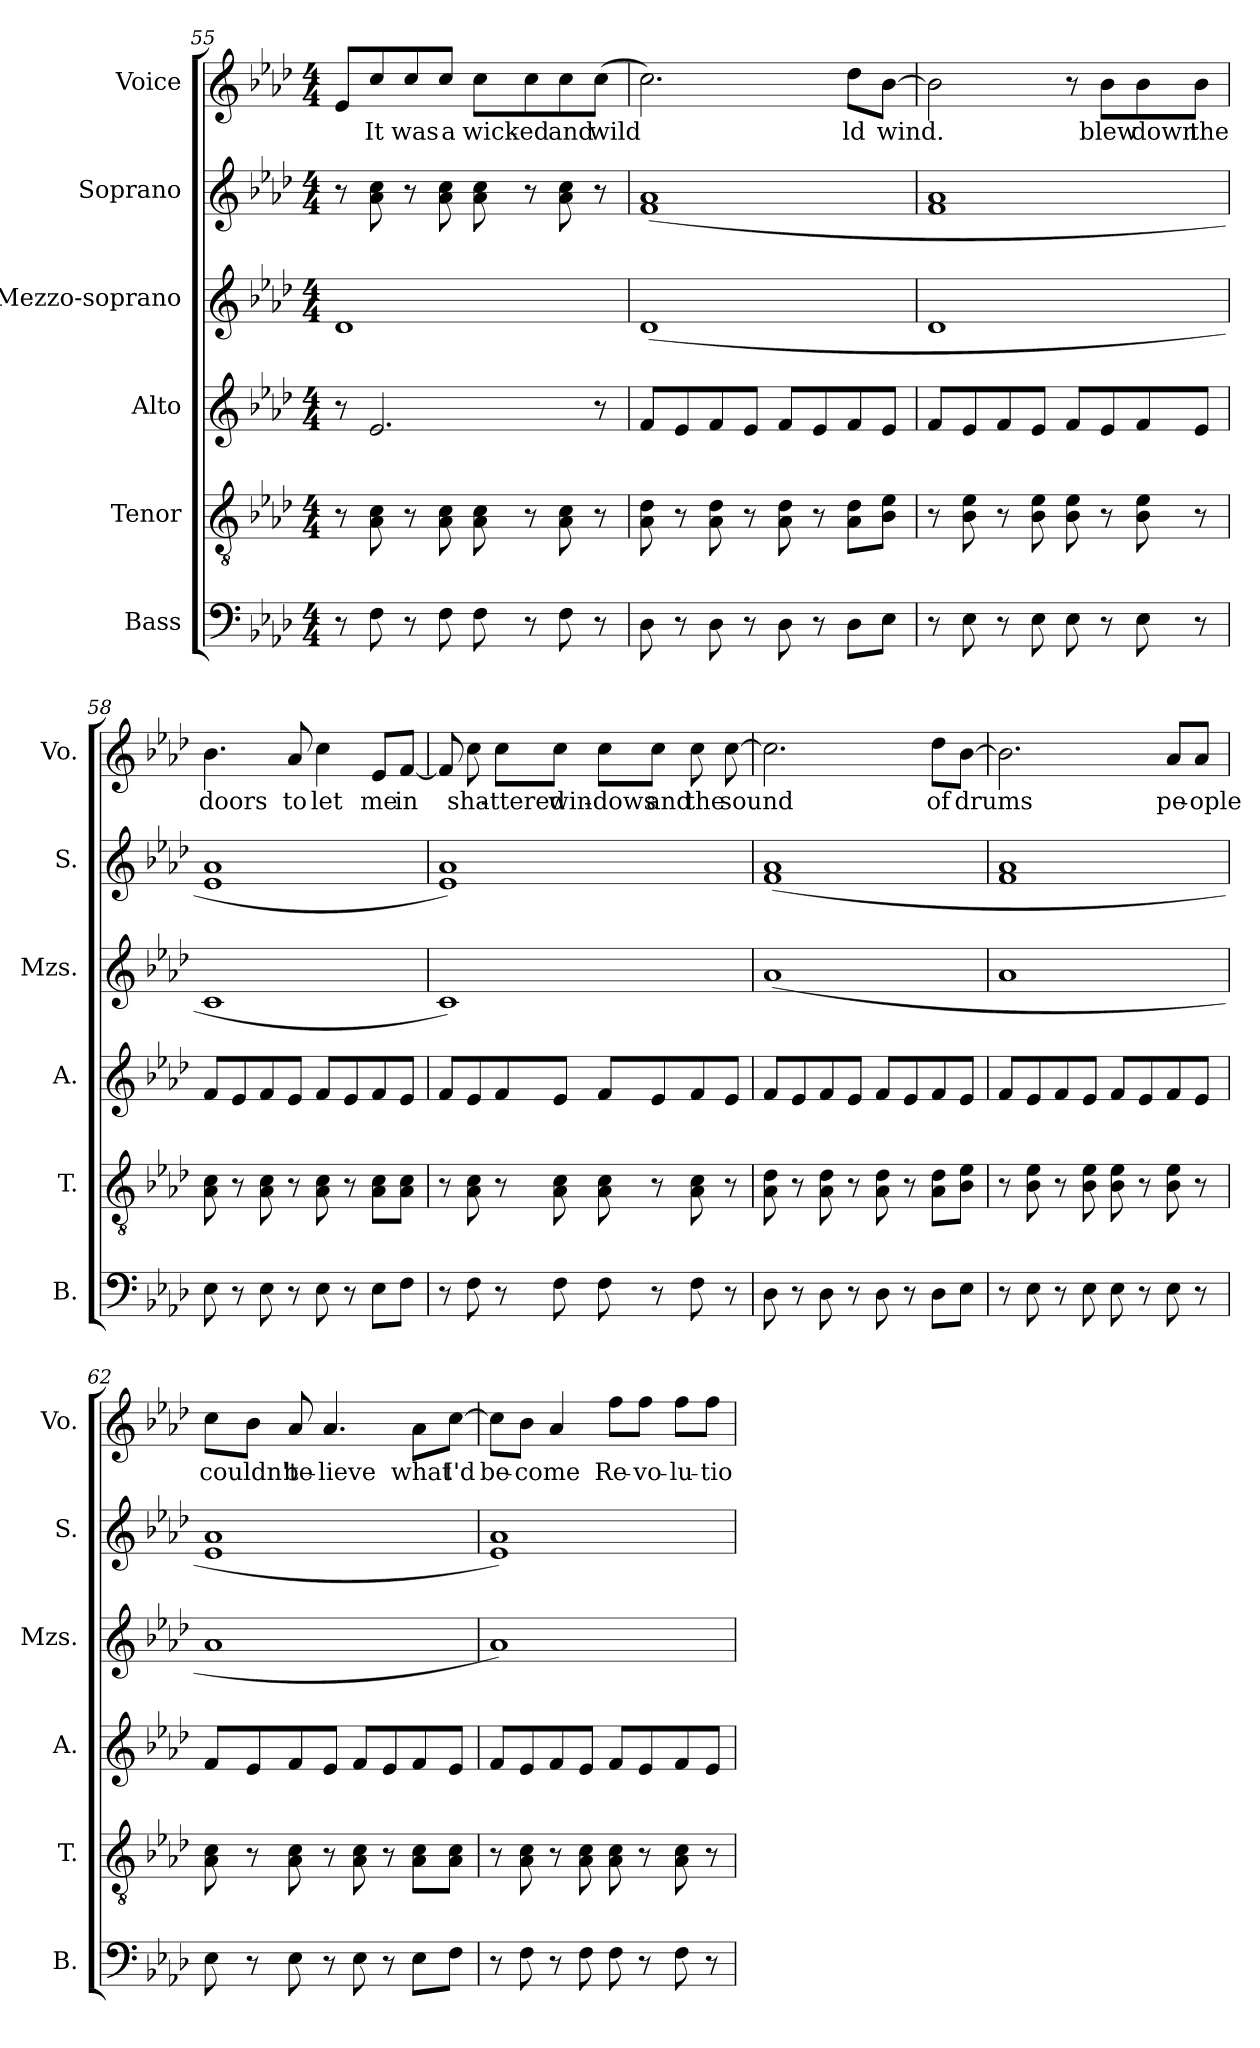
**kern	**kern	**kern	**kern	**kern	**kern	**text
*part6	*part5	*part4	*part3	*part2	*part1	*part1
*staff6	*staff5	*staff4	*staff3	*staff2	*staff1	*staff1
*I"Bass	*I"Tenor	*I"Alto	*I"Mezzo-soprano	*I"Soprano	*I"Voice	*
*I'B.	*I'T.	*I'A.	*I'Mzs.	*I'S.	*I'Vo.	*
*clefF4	*clefGv2	*clefG2	*clefG2	*clefG2	*clefG2	*
*k[b-e-a-d-]	*k[b-e-a-d-]	*k[b-e-a-d-]	*k[b-e-a-d-]	*k[b-e-a-d-]	*k[b-e-a-d-]	*
*M4/4	*M4/4	*M4/4	*M4/4	*M4/4	*M4/4	*
=55	=55	=55	=55	=55	=55	=55
8r	8r	8r	1d-	8r	8e-/L	.
!	!	!	!	!	!	!LO:LY:b
8F\	8A-\ 8c\	2.e-/	.	8a-\ 8cc\	8cc/	It
!	!	!	!	!	!	!LO:LY:b
8r	8r	.	.	8r	8cc/	was
!	!	!	!	!	!	!LO:LY:b
8F\	8A-\ 8c\	.	.	8a-\ 8cc\	8cc/J	a
!	!	!	!	!	!	!LO:LY:b
8F\	8A-\ 8c\	.	.	8a-\ 8cc\	8cc\L	wick-
!	!	!	!	!	!	!LO:LY:b
8r	8r	.	.	8r	8cc\	-ed
!	!	!	!	!	!	!LO:LY:b
8F\	8A-\ 8c\	.	.	8a-\ 8cc\	8cc\	and
!	!	!	!	!	!	!LO:LY:b
8r	8r	8r	.	8r	(>8cc\J	wild
=56	=56	=56	=56	=56	=56	=56
8D-\	8A-\ 8d-\	8f/L	(>1d-	(>1f 1a-	2.cc\)	.
8r	8r	8e-/	.	.	.	.
8D-\	8A-\ 8d-\	8f/	.	.	.	.
8r	8r	8e-/J	.	.	.	.
8D-\	8A-\ 8d-\	8f/L	.	.	.	.
8r	8r	8e-/	.	.	.	.
!	!	!	!	!	!	!LO:LY:b
8D-\L	8A-\ 8d-\L	8f/	.	.	8dd-\L	ld
!	!	!	!	!	!	!LO:LY:b
8E-\J	8B-\ 8e-\J	8e-/J	.	.	[8b-\J	wind.
!!LO:LB:g=z
=57	=57	=57	=57	=57	=57	=57
8r	8r	8f/L	1d-	1f 1a-	2b-\]	.
8E-\	8B-\ 8e-\	8e-/	.	.	.	.
8r	8r	8f/	.	.	.	.
8E-\	8B-\ 8e-\	8e-/J	.	.	.	.
8E-\	8B-\ 8e-\	8f/L	.	.	8r	.
!	!	!	!	!	!	!LO:LY:b
8r	8r	8e-/	.	.	8b-\L	blew
!	!	!	!	!	!	!LO:LY:b
8E-\	8B-\ 8e-\	8f/	.	.	8b-\	down
!	!	!	!	!	!	!LO:LY:b
8r	8r	8e-/J	.	.	8b-\J	the
=58	=58	=58	=58	=58	=58	=58
!	!	!	!	!	!	!LO:LY:b
8E-\	8A-\ 8c\	8f/L	1c	1e- 1a-	4.b-\	doors
8r	8r	8e-/	.	.	.	.
8E-\	8A-\ 8c\	8f/	.	.	.	.
!	!	!	!	!	!	!LO:LY:b
8r	8r	8e-/J	.	.	8a-/	to
!	!	!	!	!	!	!LO:LY:b
8E-\	8A-\ 8c\	8f/L	.	.	4cc\	let
8r	8r	8e-/	.	.	.	.
!	!	!	!	!	!	!LO:LY:b
8E-\L	8A-\ 8c\L	8f/	.	.	8e-/L	me
!	!	!	!	!	!	!LO:LY:b
8F\J	8A-\ 8c\J	8e-/J	.	.	[8f/J	in
!!LO:PB:g=z
=59	=59	=59	=59	=59	=59	=59
8r	8r	8f/L	1c)	1e- 1a-)	8f/]	.
!	!	!	!	!	!	!LO:LY:b
8F\	8A-\ 8c\	8e-/	.	.	8cc\	sha-
!	!	!	!	!	!	!LO:LY:b
8r	8r	8f/	.	.	8cc\L	-ttered
!	!	!	!	!	!	!LO:LY:b
8F\	8A-\ 8c\	8e-/J	.	.	8cc\J	win-
!	!	!	!	!	!	!LO:LY:b
8F\	8A-\ 8c\	8f/L	.	.	8cc\L	-dows
!	!	!	!	!	!	!LO:LY:b
8r	8r	8e-/	.	.	8cc\J	and
!	!	!	!	!	!	!LO:LY:b
8F\	8A-\ 8c\	8f/	.	.	8cc\	the
!	!	!	!	!	!	!LO:LY:b
8r	8r	8e-/J	.	.	[8cc\	sound
=60	=60	=60	=60	=60	=60	=60
8D-\	8A-\ 8d-\	8f/L	(>1a-	(>1f 1a-	2.cc\]	.
8r	8r	8e-/	.	.	.	.
8D-\	8A-\ 8d-\	8f/	.	.	.	.
8r	8r	8e-/J	.	.	.	.
8D-\	8A-\ 8d-\	8f/L	.	.	.	.
8r	8r	8e-/	.	.	.	.
!	!	!	!	!	!	!LO:LY:b
8D-\L	8A-\ 8d-\L	8f/	.	.	8dd-\L	of
!	!	!	!	!	!	!LO:LY:b
8E-\J	8B-\ 8e-\J	8e-/J	.	.	[8b-\J	drums
=61	=61	=61	=61	=61	=61	=61
8r	8r	8f/L	1a-	1f 1a-	2.b-\]	.
8E-\	8B-\ 8e-\	8e-/	.	.	.	.
8r	8r	8f/	.	.	.	.
8E-\	8B-\ 8e-\	8e-/J	.	.	.	.
8E-\	8B-\ 8e-\	8f/L	.	.	.	.
8r	8r	8e-/	.	.	.	.
!	!	!	!	!	!	!LO:LY:b
8E-\	8B-\ 8e-\	8f/	.	.	8a-/L	pe-
!	!	!	!	!	!	!LO:LY:b
8r	8r	8e-/J	.	.	8a-/J	-ople
!!LO:LB:g=z
=62	=62	=62	=62	=62	=62	=62
!	!	!	!	!	!	!LO:LY:b
8E-\	8A-\ 8c\	8f/L	1a-	1e- 1a-	8cc\L	couldn't
8r	8r	8e-/	.	.	8b-\J	.
!	!	!	!	!	!	!LO:LY:b
8E-\	8A-\ 8c\	8f/	.	.	8a-/	be-
!	!	!	!	!	!	!LO:LY:b
8r	8r	8e-/J	.	.	4.a-/	-lieve
8E-\	8A-\ 8c\	8f/L	.	.	.	.
8r	8r	8e-/	.	.	.	.
!	!	!	!	!	!	!LO:LY:b
8E-\L	8A-\ 8c\L	8f/	.	.	8a-\L	what
!	!	!	!	!	!	!LO:LY:b
8F\J	8A-\ 8c\J	8e-/J	.	.	[8cc\J	I'd
=63	=63	=63	=63	=63	=63	=63
!	!	!	!	!	!	!LO:LY:b
8r	8r	8f/L	1a-)	1e- 1a-)	8cc\L]	be-
!	!	!	!	!	!	!LO:LY:b
8F\	8A-\ 8c\	8e-/	.	.	8b-\J	-come
8r	8r	8f/	.	.	4a-/	.
8F\	8A-\ 8c\	8e-/J	.	.	.	.
!	!	!	!	!	!	!LO:LY:b
8F\	8A-\ 8c\	8f/L	.	.	8ff\L	Re-
!	!	!	!	!	!	!LO:LY:b
8r	8r	8e-/	.	.	8ff\J	-vo-
!	!	!	!	!	!	!LO:LY:b
8F\	8A-\ 8c\	8f/	.	.	8ff\L	-lu-
!	!	!	!	!	!	!LO:LY:b
8r	8r	8e-/J	.	.	8ff\J	-tio-
=	=	=	=	=	=	=
*-	*-	*-	*-	*-	*-	*-
